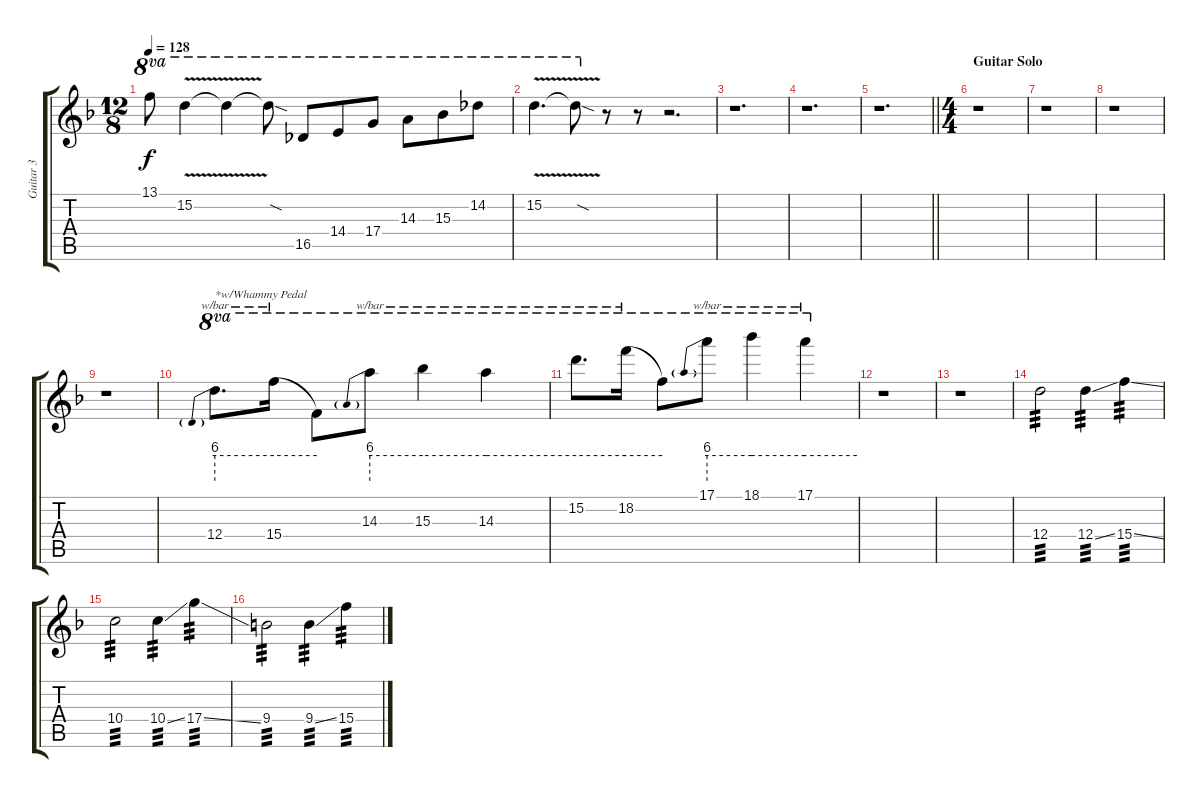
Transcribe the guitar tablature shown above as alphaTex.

\track ("Guitar 3" "Guitar 3") {instrument distortionguitar}
\staff {score tabs}
\tuning (E4 B3 G3 D3 A2 D2) {hide}
\ts (12 8)
\tempo 128
\clef g2
\ks dminor
13.1.8{ot 8va dy f} 15.2{v}.4{ot 8va} 15.2{t}.4{ot 8va} 15.2{sod t}.8{ot 8va} 16.5.8{ot 8va} 14.4.8{ot 8va} 17.4.8{ot 8va} 14.3.8{ot 8va} 15.3.8{ot 8va} 14.2.8{ot 8va} |
15.2{v}.4{d ot 8va} 15.2{sod t}.8{ot 8va} r.8 r.8 r.2{d} |
r.1{d} |
r.1{d} |
\barLineRight lightlight
r.1{d} |
\ts (4 4)
\section ("" "Guitar Solo")
r.1 |
r.1 |
r.1 |
r.1 |
12.4.8{d tbe (predive default 0 24 60 24) ot 8va txt "*w/Whammy Pedal"} 15.4.16{tbe (hold default 0 24 60 24) ot 8va} 15.4{t}.8{ot 8va} 14.3.8{tbe (predive default 0 24 60 24) ot 8va} 15.3.4{tbe (hold default 0 24 60 24) ot 8va} 14.3.4{tbe (hold default 0 24 60 24) ot 8va} |
15.2.8{d tbe (hold default 0 24 60 24) ot 8va} 18.2.16{tbe (hold default 0 24 60 24) ot 8va} 18.2{t}.8{ot 8va} 17.1.8{tbe (predive default 0 24 60 24) ot 8va} 18.1.4{tbe (hold default 0 24 60 24) ot 8va} 17.1.4{tbe (hold default 0 24 60 24) ot 8va} |
r.1 |
r.1 |
12.4.2{tp 3} 12.4{ss}.4{tp 3} 15.4{ss}.4{tp 3} |
10.4.2{tp 3} 10.4{ss}.4{tp 3} 17.4{ss}.4{tp 3} |
9.4.2{tp 3} 9.4{ss}.4{tp 3} 15.4{ss}.4{tp 3}
